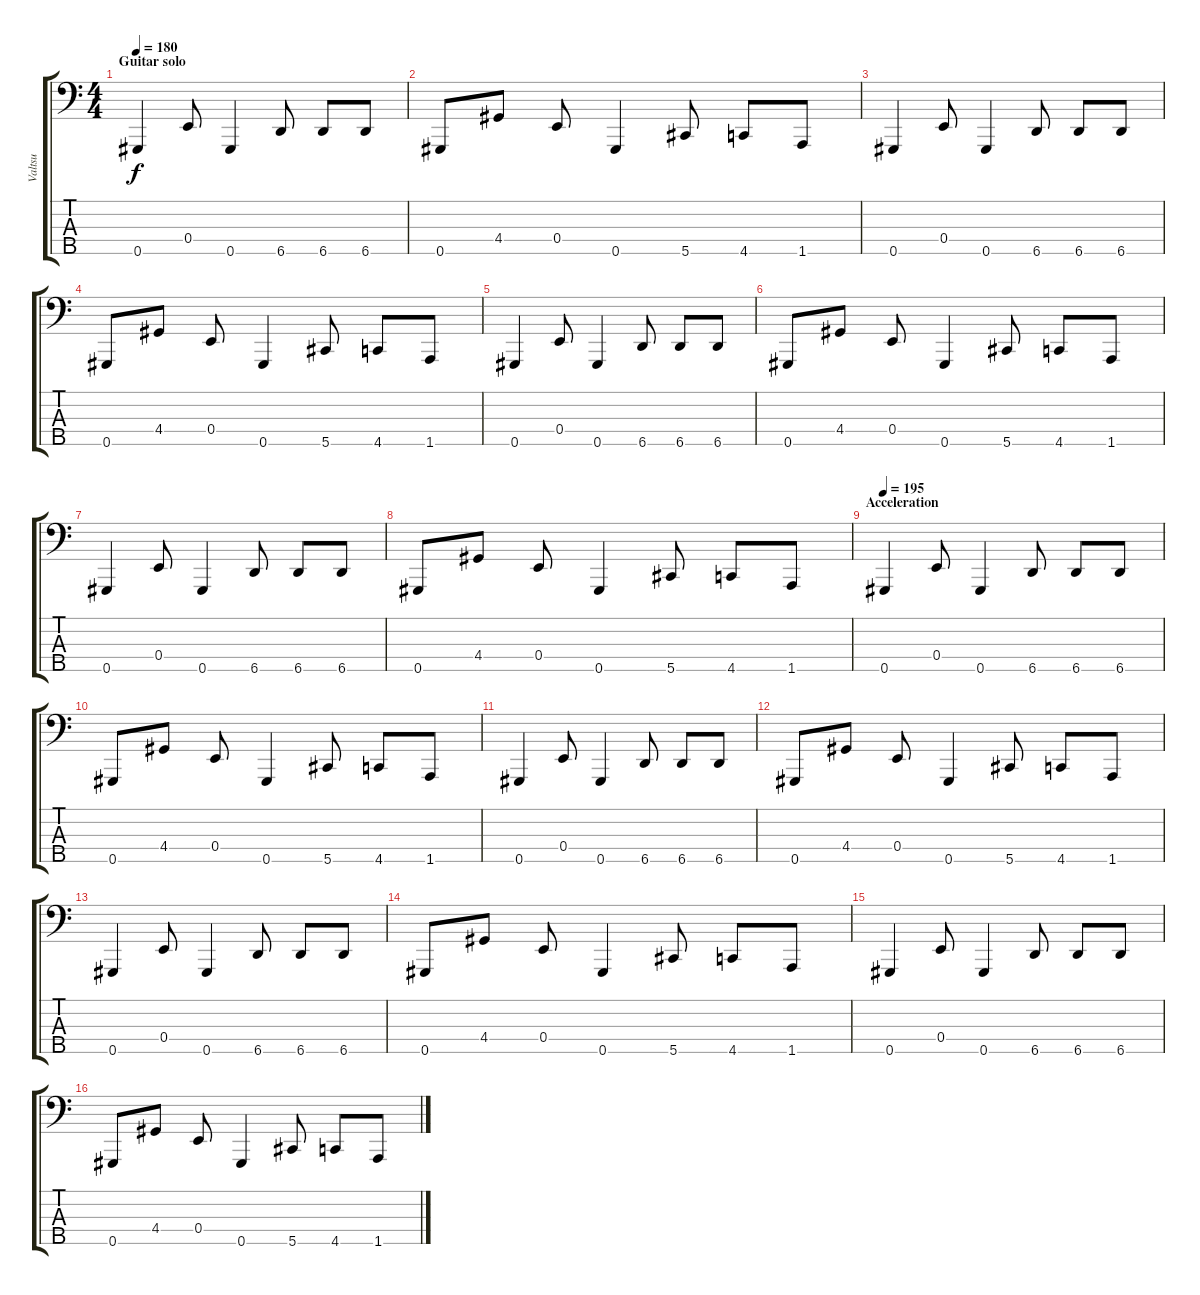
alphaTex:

\track ("Valtsu" "Valtsu") {instrument electricbasspick}
\staff {score tabs}
\tuning (G2 D2 A1 E1 Ab0) {hide}
\ts (4 4)
\section ("" "Guitar solo")
\tempo 180
\clef f4
\ks c
0.5.4{dy f} 0.4.8 0.5.4 6.5.8 6.5.8 6.5.8 |
0.5.8 4.4.8 0.4.8 0.5.4 5.5.8 4.5.8 1.5.8 |
0.5.4 0.4.8 0.5.4 6.5.8 6.5.8 6.5.8 |
0.5.8 4.4.8 0.4.8 0.5.4 5.5.8 4.5.8 1.5.8 |
0.5.4 0.4.8 0.5.4 6.5.8 6.5.8 6.5.8 |
0.5.8 4.4.8 0.4.8 0.5.4 5.5.8 4.5.8 1.5.8 |
0.5.4 0.4.8 0.5.4 6.5.8 6.5.8 6.5.8 |
0.5.8 4.4.8 0.4.8 0.5.4 5.5.8 4.5.8 1.5.8 |
\section ("" "Acceleration")
\tempo 195
0.5.4 0.4.8 0.5.4 6.5.8 6.5.8 6.5.8 |
0.5.8 4.4.8 0.4.8 0.5.4 5.5.8 4.5.8 1.5.8 |
0.5.4 0.4.8 0.5.4 6.5.8 6.5.8 6.5.8 |
0.5.8 4.4.8 0.4.8 0.5.4 5.5.8 4.5.8 1.5.8 |
0.5.4 0.4.8 0.5.4 6.5.8 6.5.8 6.5.8 |
0.5.8 4.4.8 0.4.8 0.5.4 5.5.8 4.5.8 1.5.8 |
0.5.4 0.4.8 0.5.4 6.5.8 6.5.8 6.5.8 |
0.5.8 4.4.8 0.4.8 0.5.4 5.5.8 4.5.8 1.5.8
